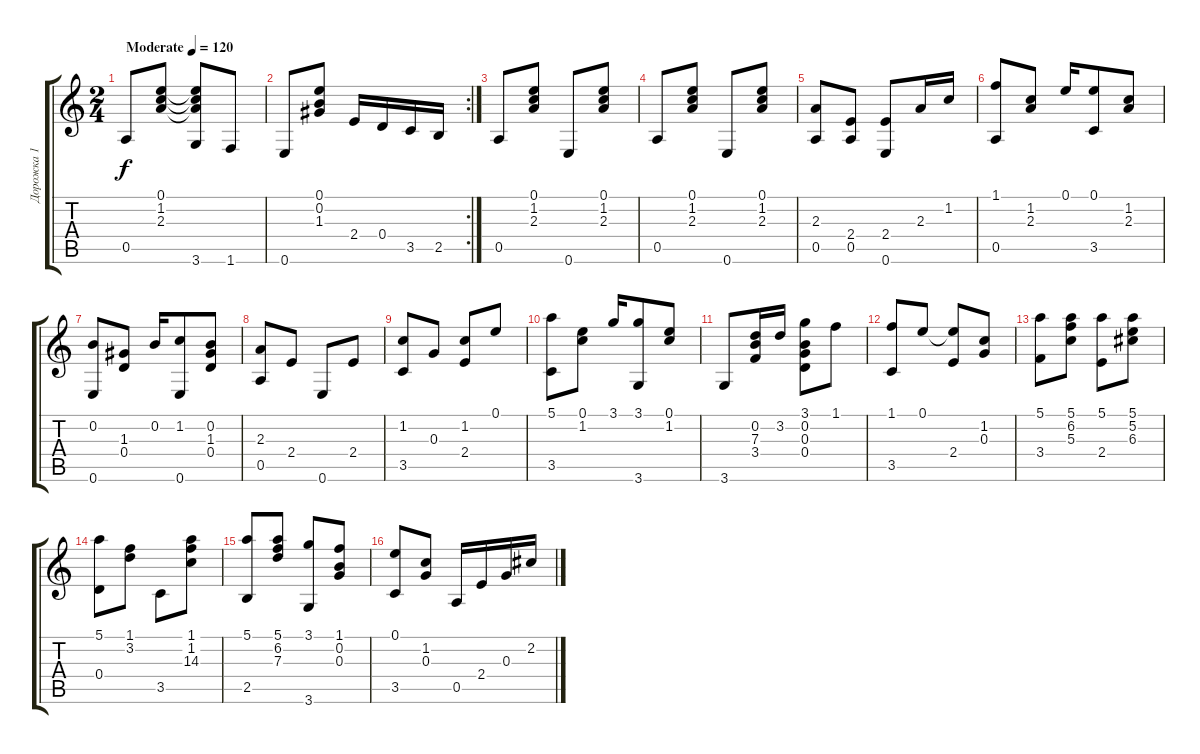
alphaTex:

\track ("Дорожка 1" "Дорожка 1") {instrument acousticguitarsteel}
\staff {score tabs}
\tuning (E4 B3 G3 D3 A2 E2) {hide}
\ts (2 4)
\tempo (120 "Moderate")
\clef g2
\ks c
0.5.8{dy f instrument acousticguitarsteel} (0.1 1.2 2.3).8 (0.1{t} 1.2{t} 2.3{t} 3.6).8 1.6.8 |
\rc 2
0.6.8 (0.1 0.2 1.3).8 2.4.16 0.4.16 3.5.16 2.5.16 |
0.5.8 (0.1 1.2 2.3).8 0.6.8 (0.1 1.2 2.3).8 |
0.5.8 (0.1 1.2 2.3).8 0.6.8 (0.1 1.2 2.3).8 |
(2.3 0.5).8 (2.4 0.5).8 (2.4 0.6).8 2.3.16 1.2.16 |
(1.1 0.5).8 (1.2 2.3).8 0.1.16 (0.1 3.5).8 (1.2 2.3).8 |
(0.2 0.6).8 (1.3 0.4).8 0.2.16 (1.2 0.6).8 (0.2 1.3 0.4).8 |
(2.3 0.5).8 2.4.8 0.6.8 2.4.8 |
(1.2 3.5).8 0.3.8 (1.2 2.4).8 0.1.8 |
(5.1 3.5).8 (0.1 1.2).8 3.1.16 (3.1 3.6).8 (0.1 1.2).8 |
3.6.8 (0.2 7.3 3.4).16 3.2.16 (3.1 0.2 0.3 0.4).8 1.1.8 |
(1.1 3.5).8 0.1.8 (0.1{t} 2.4).8 (1.2 0.3).8 |
(5.1 3.4).8 (5.1 6.2 5.3).8 (5.1 2.4).8 (5.1 5.2 6.3).8 |
(5.1 0.4).8 (1.1 3.2).8 3.5.8 (1.1 1.2 14.3).8 |
(5.1 2.5).8 (5.1 6.2 7.3).8 (3.1 3.6).8 (1.1 0.2 0.3).8 |
(0.1 3.5).8 (1.2 0.3).8 0.5.16 2.4.16 0.3.16 2.2.16
